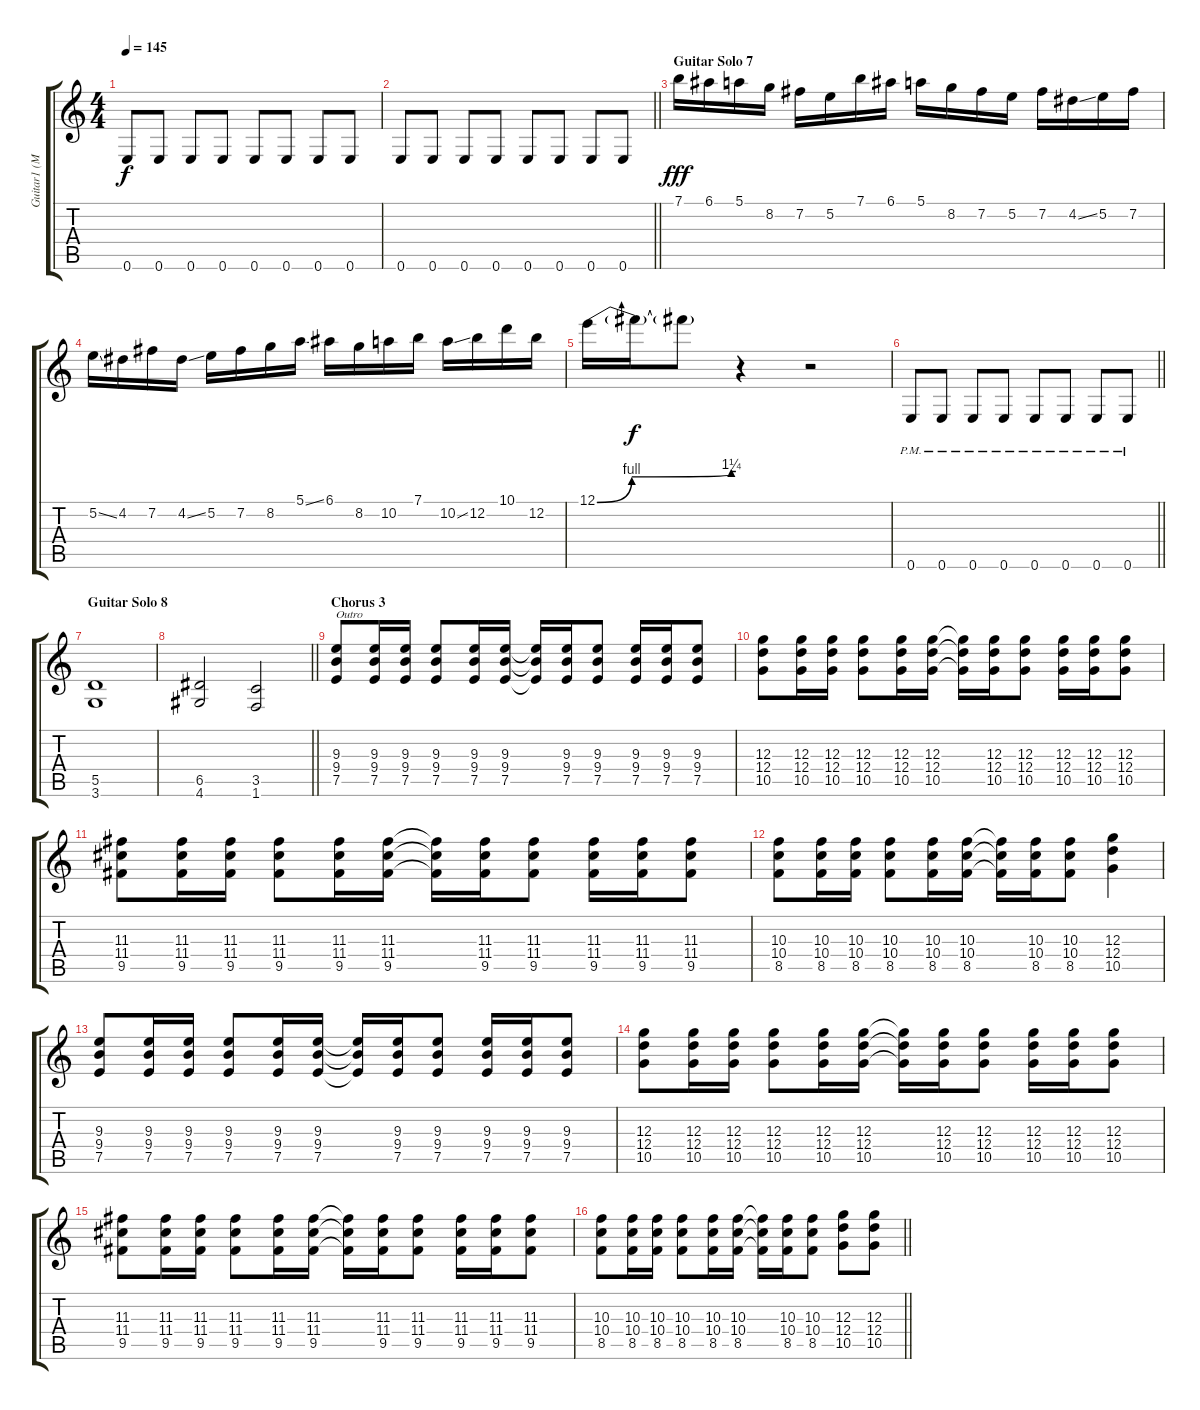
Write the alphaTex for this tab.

\track ("Guitar1 (Mustaine)" "Guitar1 (M") {instrument distortionguitar}
\staff {score tabs}
\tuning (E4 B3 G3 D3 A2 E2) {hide}
\ts (4 4)
\tempo 145
\clef g2
\ks c
0.6.8{dy f} 0.6.8 0.6.8 0.6.8 0.6.8 0.6.8 0.6.8 0.6.8 |
\barLineRight lightlight
0.6.8 0.6.8 0.6.8 0.6.8 0.6.8 0.6.8 0.6.8 0.6.8 |
\section ("" "Guitar Solo 7")
7.1.16{dy fff} 6.1.16 5.1.16 8.2.16 7.2.16 5.2.16 7.1.16 6.1.16 5.1.16 8.2.16 7.2.16 5.2.16 7.2.16 4.2{ss}.16 5.2.16 7.2.16 |
5.2{ss}.16 4.2.16 7.2.16 4.2{ss}.16 5.2.16 7.2.16 8.2.16 5.1{ss}.16 6.1.16 8.2.16 10.2.16 7.1.16 10.2{ss}.16 12.2.16 10.1.16 12.2.16 |
12.1{be (custom 0 0 15 4 58 5 60 5)}.16 12.1{t}.16{dy f} 12.1{t}.8 r.4 r.2 |
\barLineRight lightlight
0.6{pm}.8 0.6{pm}.8 0.6{pm}.8 0.6{pm}.8 0.6{pm}.8 0.6{pm}.8 0.6{pm}.8 0.6{pm}.8 |
\section ("" "Guitar Solo 8")
(5.5 3.6).1 |
\barLineRight lightlight
(6.5 4.6).2 (3.5 1.6).2 |
\section ("" "Chorus 3")
(9.3 9.4 7.5).8{txt "Outro"} (9.3 9.4 7.5).16 (9.3 9.4 7.5).16 (9.3 9.4 7.5).8 (9.3 9.4 7.5).16 (9.3 9.4 7.5).16 (9.3{t} 9.4{t} 7.5{t}).16 (9.3 9.4 7.5).16 (9.3 9.4 7.5).8 (9.3 9.4 7.5).16 (9.3 9.4 7.5).16 (9.3 9.4 7.5).8 |
(12.3 12.4 10.5).8 (12.3 12.4 10.5).16 (12.3 12.4 10.5).16 (12.3 12.4 10.5).8 (12.3 12.4 10.5).16 (12.3 12.4 10.5).16 (12.3{t} 12.4{t} 10.5{t}).16 (12.3 12.4 10.5).16 (12.3 12.4 10.5).8 (12.3 12.4 10.5).16 (12.3 12.4 10.5).16 (12.3 12.4 10.5).8 |
(11.3 11.4 9.5).8 (11.3 11.4 9.5).16 (11.3 11.4 9.5).16 (11.3 11.4 9.5).8 (11.3 11.4 9.5).16 (11.3 11.4 9.5).16 (11.3{t} 11.4{t} 9.5{t}).16 (11.3 11.4 9.5).16 (11.3 11.4 9.5).8 (11.3 11.4 9.5).16 (11.3 11.4 9.5).16 (11.3 11.4 9.5).8 |
(10.3 10.4 8.5).8 (10.3 10.4 8.5).16 (10.3 10.4 8.5).16 (10.3 10.4 8.5).8 (10.3 10.4 8.5).16 (10.3 10.4 8.5).16 (10.3{t} 10.4{t} 8.5{t}).16 (10.3 10.4 8.5).16 (10.3 10.4 8.5).8 (12.3 12.4 10.5).4 |
(9.3 9.4 7.5).8 (9.3 9.4 7.5).16 (9.3 9.4 7.5).16 (9.3 9.4 7.5).8 (9.3 9.4 7.5).16 (9.3 9.4 7.5).16 (9.3{t} 9.4{t} 7.5{t}).16 (9.3 9.4 7.5).16 (9.3 9.4 7.5).8 (9.3 9.4 7.5).16 (9.3 9.4 7.5).16 (9.3 9.4 7.5).8 |
(12.3 12.4 10.5).8 (12.3 12.4 10.5).16 (12.3 12.4 10.5).16 (12.3 12.4 10.5).8 (12.3 12.4 10.5).16 (12.3 12.4 10.5).16 (12.3{t} 12.4{t} 10.5{t}).16 (12.3 12.4 10.5).16 (12.3 12.4 10.5).8 (12.3 12.4 10.5).16 (12.3 12.4 10.5).16 (12.3 12.4 10.5).8 |
(11.3 11.4 9.5).8 (11.3 11.4 9.5).16 (11.3 11.4 9.5).16 (11.3 11.4 9.5).8 (11.3 11.4 9.5).16 (11.3 11.4 9.5).16 (11.3{t} 11.4{t} 9.5{t}).16 (11.3 11.4 9.5).16 (11.3 11.4 9.5).8 (11.3 11.4 9.5).16 (11.3 11.4 9.5).16 (11.3 11.4 9.5).8 |
\barLineRight lightlight
(10.3 10.4 8.5).8 (10.3 10.4 8.5).16 (10.3 10.4 8.5).16 (10.3 10.4 8.5).8 (10.3 10.4 8.5).16 (10.3 10.4 8.5).16 (10.3{t} 10.4{t} 8.5{t}).16 (10.3 10.4 8.5).16 (10.3 10.4 8.5).8 (12.3 12.4 10.5).8 (12.3 12.4 10.5).8
